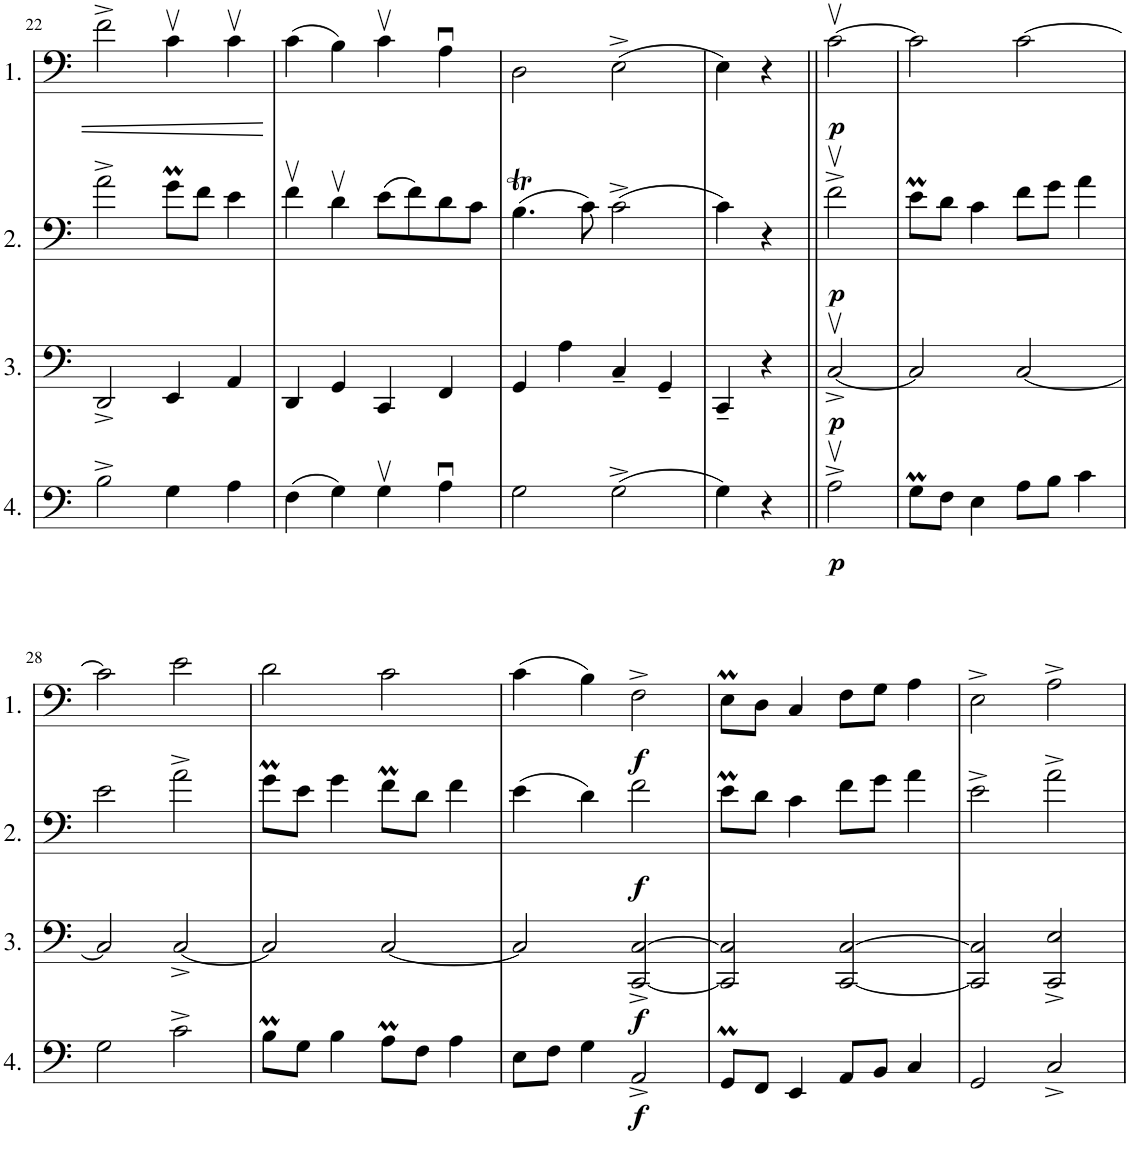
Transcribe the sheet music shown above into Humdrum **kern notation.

**kern	**dynam	**kern	**dynam	**kern	**dynam	**kern	**dynam
*part4	*part4	*part3	*part3	*part2	*part2	*part1	*part1
*staff4	*staff4	*staff3	*staff3	*staff2	*staff2	*staff1	*staff1
*I"Cello 4	*	*I"Cello 3	*	*I"Cello 2	*	*I"Cello 1	*
!!LO:PB:g=z
*clefF4	*	*clefF4	*	*clefF4	*	*clefF4	*
*k[]	*	*k[]	*	*k[]	*	*k[]	*
*M4/4	*	*M4/4	*	*M4/4	*	*M4/4	*
*met(c)	*	*met(c)	*	*met(c)	*	*met(c)	*
=22	=22	=22	=22	=22	=22	=22	=22
2B^\	.	2DD^/	.	2a^\	.	2f^\	.
4G\	.	4EE/	.	8gM\L	.	4cv\	.
.	.	.	.	8f\J	.	.	.
4A\	.	4AA/	.	4e\	.	4cv\	.
=23	=23	=23	=23	=23	=23	=23	=23
(4F\	.	4DD/	.	4fv\	.	(4c\	.
4G\)	.	4GG/	.	4dv\	.	4B\)	.
4Gv\	.	4CC/	.	(8e\L	.	4cv\	.
.	.	.	.	8f\)	.	.	.
4Au\	.	4FF/	.	8d\	.	4Au\	.
.	.	.	.	8c\J	.	.	.
=24	=24	=24	=24	=24	=24	=24	=24
2G\	.	4GG/	.	(4.Bt\	.	2D\	.
.	.	4A\	.	.	.	.	.
.	.	.	.	8c\)	.	.	.
(2G^\	.	4C~/	.	(2c^\	.	(2E^\	.
.	.	4GG~/	.	.	.	.	.
=25	=25	=25	=25	=25	=25	=25	=25
4G\)	.	4CC~/	.	4c\)	.	4E\)	.
4r	.	4r	.	4r	.	4r	.
=26||	=26||	=26||	=26||	=26||	=26||	=26||	=26||
!	!LO:DY:b	!	!LO:DY:b	!	!LO:DY:b	!	!LO:DY:b
2Av^\	p	[2Cv^/	p	2fv^\	p	[2cv\	p
=27	=27	=27	=27	=27	=27	=27	=27
8GM\L	.	2C/]	.	8em\L	.	2c\]	.
8F\J	.	.	.	8d\J	.	.	.
4E\	.	.	.	4c\	.	.	.
8A\L	.	[2C/	.	8f\L	.	[2c\	.
8B\J	.	.	.	8g\J	.	.	.
4c\	.	.	.	4a\	.	.	.
!!LO:LB:g=z
=28	=28	=28	=28	=28	=28	=28	=28
2G\	.	2C/]	.	2e\	.	2c\]	.
2c^\	.	[2C^/	.	2a^\	.	2e\	.
=29	=29	=29	=29	=29	=29	=29	=29
8Bm\L	.	2C/]	.	8gM\L	.	2d\	.
8G\J	.	.	.	8e\J	.	.	.
4B\	.	.	.	4g\	.	.	.
8AM\L	.	[2C/	.	8fM\L	.	2c\	.
8F\J	.	.	.	8d\J	.	.	.
4A\	.	.	.	4f\	.	.	.
=30	=30	=30	=30	=30	=30	=30	=30
8E\L	.	2C/]	.	(4e\	.	(4c\	.
8F\J	.	.	.	.	.	.	.
4G\	.	.	.	4d\)	.	4B\)	.
!	!LO:DY:b	!	!LO:DY:b	!	!LO:DY:b	!	!LO:DY:b
2AA^/	f	[2CC/^ [2C/^	f	2f\	f	2F^\	f
=31	=31	=31	=31	=31	=31	=31	=31
8GGM/L	.	2CC/] 2C/]	.	8em\L	.	8Em\L	.
8FF/J	.	.	.	8d\J	.	8D\J	.
4EE/	.	.	.	4c\	.	4C/	.
8AA/L	.	[2CC/ [2C/	.	8f\L	.	8F\L	.
8BB/J	.	.	.	8g\J	.	8G\J	.
4C/	.	.	.	4a\	.	4A\	.
=32	=32	=32	=32	=32	=32	=32	=32
2GG/	.	2CC/] 2C/]	.	2e^\	.	2E^\	.
2C^/	.	2CC/^ 2E/^	.	2a^\	.	2A^\	.
=	=	=	=	=	=	=	=
*-	*-	*-	*-	*-	*-	*-	*-
